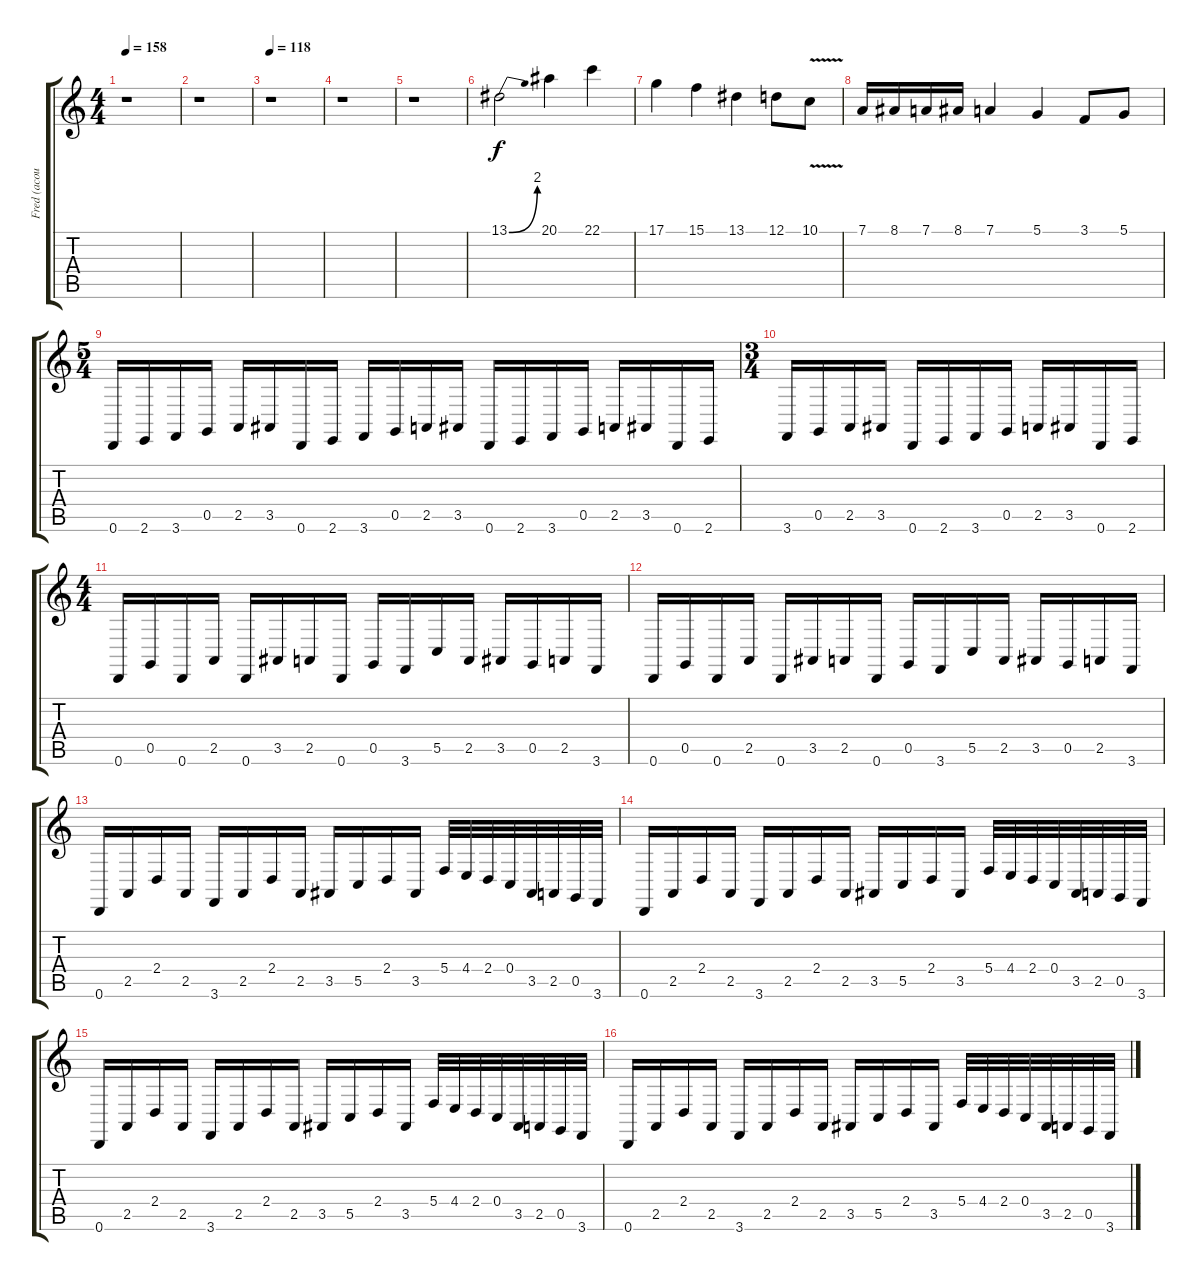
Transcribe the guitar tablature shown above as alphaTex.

\track ("Fred (acoustic)" "Fred (acou") {instrument clarinet}
\staff {score tabs}
\tuning (D4 A3 F3 C3 G2 D2) {hide}
\ts (4 4)
\tempo 158
\clef g2
\ks c
r.1{dy f} |
r.1 |
\tempo 118
r.1 |
r.1 |
r.1 |
13.1{be (bend 0 0 60 8)}.2{instrument clarinet} 20.1.4 22.1.4 |
17.1.4 15.1.4 13.1.4 12.1.8 10.1{v}.8 |
7.1.16 8.1.16 7.1.16 8.1.16 7.1.4 5.1.4 3.1.8 5.1.8 |
\ts (5 4)
0.6.16{volume 12 instrument slapbass1} 2.6.16 3.6.16 0.5.16 2.5.16 3.5.16 0.6.16 2.6.16 3.6.16 0.5.16 2.5.16 3.5.16 0.6.16 2.6.16 3.6.16 0.5.16 2.5.16 3.5.16 0.6.16 2.6.16 |
\ts (3 4)
3.6.16 0.5.16 2.5.16 3.5.16 0.6.16 2.6.16 3.6.16 0.5.16 2.5.16 3.5.16 0.6.16 2.6.16 |
\ts (4 4)
0.6.16 0.5.16 0.6.16 2.5.16 0.6.16 3.5.16 2.5.16 0.6.16 0.5.16 3.6.16 5.5.16 2.5.16 3.5.16 0.5.16 2.5.16 3.6.16 |
0.6.16 0.5.16 0.6.16 2.5.16 0.6.16 3.5.16 2.5.16 0.6.16 0.5.16 3.6.16 5.5.16 2.5.16 3.5.16 0.5.16 2.5.16 3.6.16 |
0.6.16 2.5.16 2.4.16 2.5.16 3.6.16 2.5.16 2.4.16 2.5.16 3.5.16 5.5.16 2.4.16 3.5.16 5.4.32 4.4.32 2.4.32 0.4.32 3.5.32 2.5.32 0.5.32 3.6.32 |
0.6.16 2.5.16 2.4.16 2.5.16 3.6.16 2.5.16 2.4.16 2.5.16 3.5.16 5.5.16 2.4.16 3.5.16 5.4.32 4.4.32 2.4.32 0.4.32 3.5.32 2.5.32 0.5.32 3.6.32 |
0.6.16 2.5.16 2.4.16 2.5.16 3.6.16 2.5.16 2.4.16 2.5.16 3.5.16 5.5.16 2.4.16 3.5.16 5.4.32 4.4.32 2.4.32 0.4.32 3.5.32 2.5.32 0.5.32 3.6.32 |
0.6.16 2.5.16 2.4.16 2.5.16 3.6.16 2.5.16 2.4.16 2.5.16 3.5.16 5.5.16 2.4.16 3.5.16 5.4.32 4.4.32 2.4.32 0.4.32 3.5.32 2.5.32 0.5.32 3.6.32
